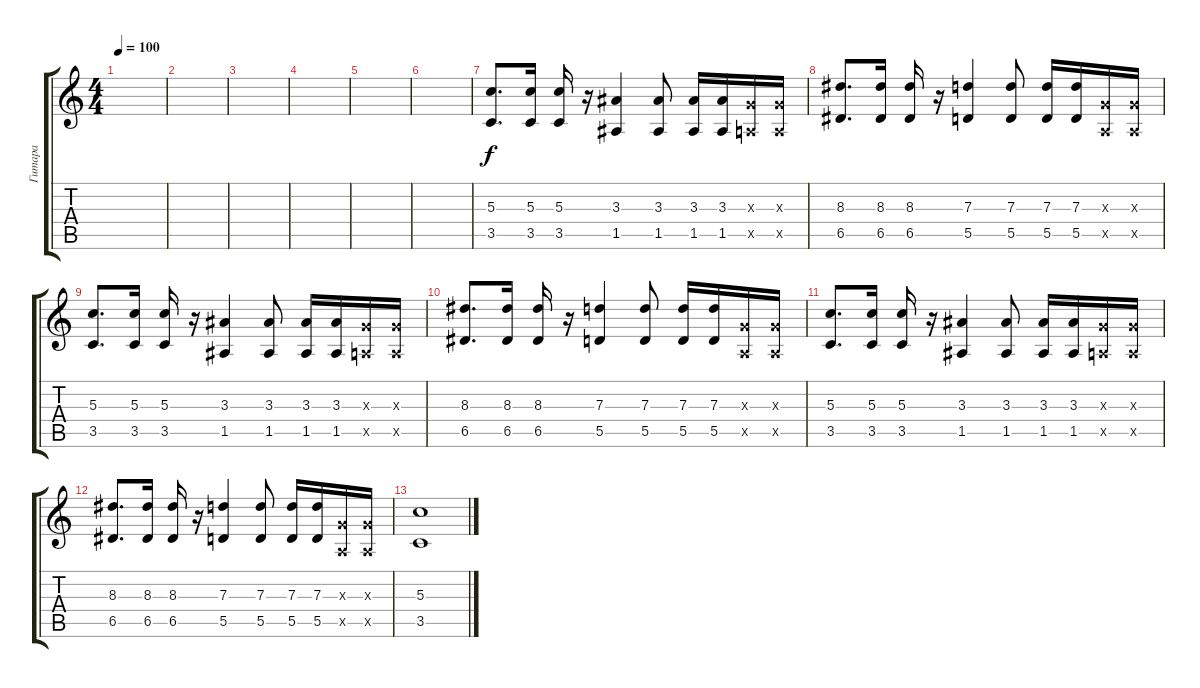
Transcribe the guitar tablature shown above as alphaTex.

\track ("Гитара" "Гитара") {instrument overdrivenguitar}
\staff {score tabs}
\tuning (E4 B3 G3 D3 A2 E2) {hide}
\ts (4 4)
\tempo 100
\clef g2
\ks c
|
|
|
|
|
|
(5.3 3.5).8{d} (5.3 3.5).16 (5.3 3.5).16 r.16 (3.3 1.5).4 (3.3 1.5).8 (3.3 1.5).16 (3.3 1.5).16 (0.3{x} 0.5{x}).16 (0.3{x} 0.5{x}).16 |
(8.3 6.5).8{d} (8.3 6.5).16 (8.3 6.5).16 r.16 (7.3 5.5).4 (7.3 5.5).8 (7.3 5.5).16 (7.3 5.5).16 (0.3{x} 0.5{x}).16 (0.3{x} 0.5{x}).16 |
(5.3 3.5).8{d} (5.3 3.5).16 (5.3 3.5).16 r.16 (3.3 1.5).4 (3.3 1.5).8 (3.3 1.5).16 (3.3 1.5).16 (0.3{x} 0.5{x}).16 (0.3{x} 0.5{x}).16 |
(8.3 6.5).8{d} (8.3 6.5).16 (8.3 6.5).16 r.16 (7.3 5.5).4 (7.3 5.5).8 (7.3 5.5).16 (7.3 5.5).16 (0.3{x} 0.5{x}).16 (0.3{x} 0.5{x}).16 |
(5.3 3.5).8{d} (5.3 3.5).16 (5.3 3.5).16 r.16 (3.3 1.5).4 (3.3 1.5).8 (3.3 1.5).16 (3.3 1.5).16 (0.3{x} 0.5{x}).16 (0.3{x} 0.5{x}).16 |
(8.3 6.5).8{d} (8.3 6.5).16 (8.3 6.5).16 r.16 (7.3 5.5).4 (7.3 5.5).8 (7.3 5.5).16 (7.3 5.5).16 (0.3{x} 0.5{x}).16 (0.3{x} 0.5{x}).16 |
(5.3 3.5).1
